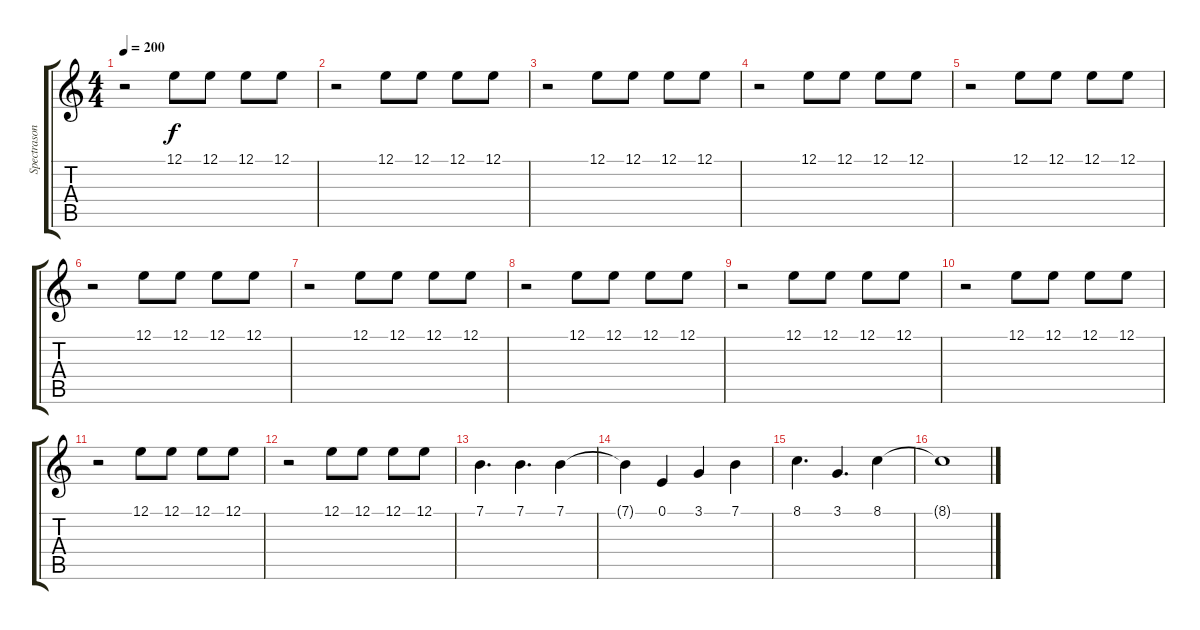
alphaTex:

\track ("Spectrasonics Omnisphere" "Spectrason") {instrument koto}
\staff {score tabs}
\tuning (E4 B3 G3 D3 A2 E2) {hide}
\ts (4 4)
\tempo 200
\clef g2
\ks c
r.2{dy f volume 9 instrument lead8bassandlead} 12.1.8 12.1.8 12.1.8 12.1.8 |
r.2{volume 9 instrument lead8bassandlead} 12.1.8 12.1.8 12.1.8 12.1.8 |
r.2{volume 9 instrument lead8bassandlead} 12.1.8 12.1.8 12.1.8 12.1.8 |
r.2{volume 9 instrument lead8bassandlead} 12.1.8 12.1.8 12.1.8 12.1.8 |
r.2{volume 9 instrument lead8bassandlead} 12.1.8 12.1.8 12.1.8 12.1.8 |
r.2{volume 9 instrument lead8bassandlead} 12.1.8 12.1.8 12.1.8 12.1.8 |
r.2{volume 9 instrument lead8bassandlead} 12.1.8 12.1.8 12.1.8 12.1.8 |
r.2{volume 9 instrument lead8bassandlead} 12.1.8 12.1.8 12.1.8 12.1.8 |
r.2{volume 9 instrument lead8bassandlead} 12.1.8 12.1.8 12.1.8 12.1.8 |
r.2{volume 9 instrument lead8bassandlead} 12.1.8 12.1.8 12.1.8 12.1.8 |
r.2{volume 9 instrument lead8bassandlead} 12.1.8 12.1.8 12.1.8 12.1.8 |
r.2{volume 9 instrument lead8bassandlead} 12.1.8 12.1.8 12.1.8 12.1.8 |
7.1.4{d volume 13 instrument tremolostrings} 7.1.4{d} 7.1.4 |
7.1{t}.4 0.1.4 3.1.4 7.1.4 |
8.1.4{d} 3.1.4{d} 8.1.4 |
8.1{t}.1
